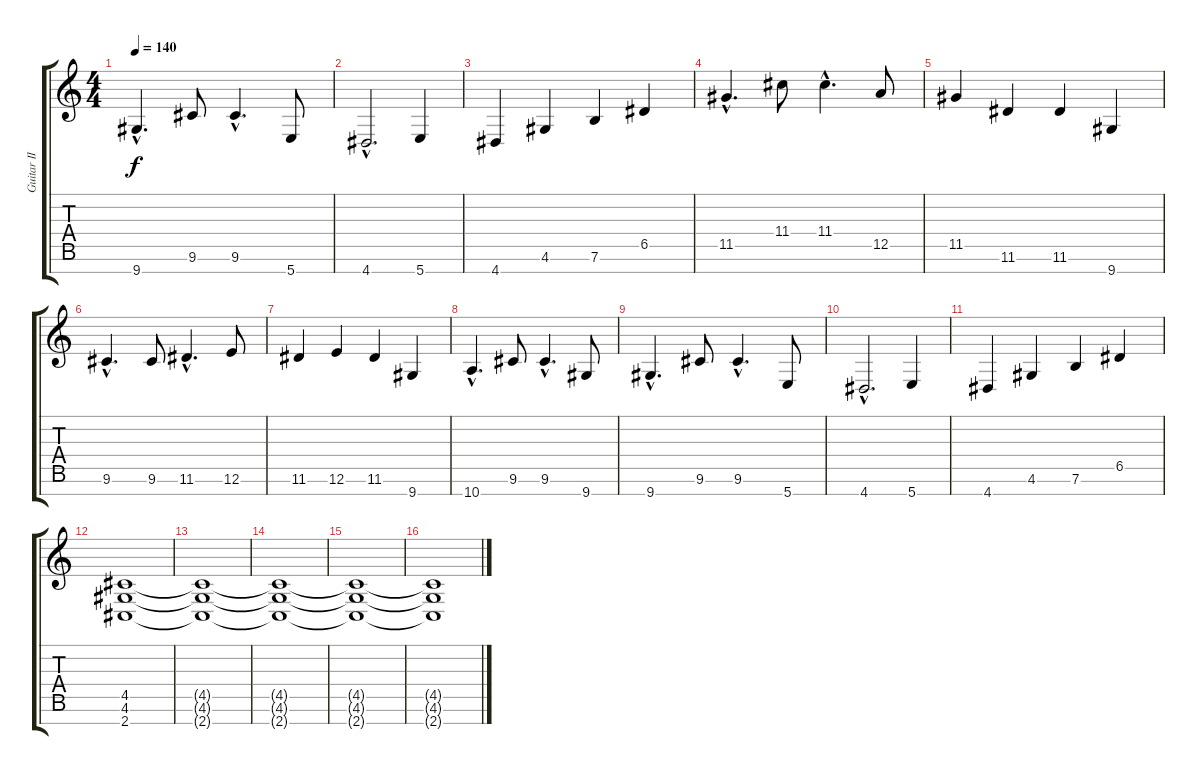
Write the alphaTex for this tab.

\track ("Guitar II" "Guitar II") {instrument distortionguitar}
\staff {score tabs}
\tuning (E4 B3 G3 D3 A2 E2 B1) {hide}
\ts (4 4)
\tempo 140
\clef g2
\ks c
9.7{hac}.4{d dy f} 9.6.8 9.6{hac}.4{d} 5.7.8 |
4.7{hac}.2{d} 5.7.4 |
4.7.4 4.6.4 7.6.4 6.5.4 |
11.5{hac}.4{d} 11.4.8 11.4{hac}.4{d} 12.5.8 |
11.5.4 11.6.4 11.6.4 9.7.4 |
9.6{hac}.4{d} 9.6.8 11.6{hac}.4{d} 12.6.8 |
11.6.4 12.6.4 11.6.4 9.7.4 |
10.7{hac}.4{d} 9.6.8 9.6{hac}.4{d} 9.7.8 |
9.7{hac}.4{d} 9.6.8 9.6{hac}.4{d} 5.7.8 |
4.7{hac}.2{d} 5.7.4 |
4.7.4 4.6.4 7.6.4 6.5.4 |
(4.5 4.6 2.7).1 |
(4.5{t} 4.6{t} 2.7{t}).1 |
(4.5{t} 4.6{t} 2.7{t}).1 |
(4.5{t} 4.6{t} 2.7{t}).1 |
(4.5{t} 4.6{t} 2.7{t}).1
